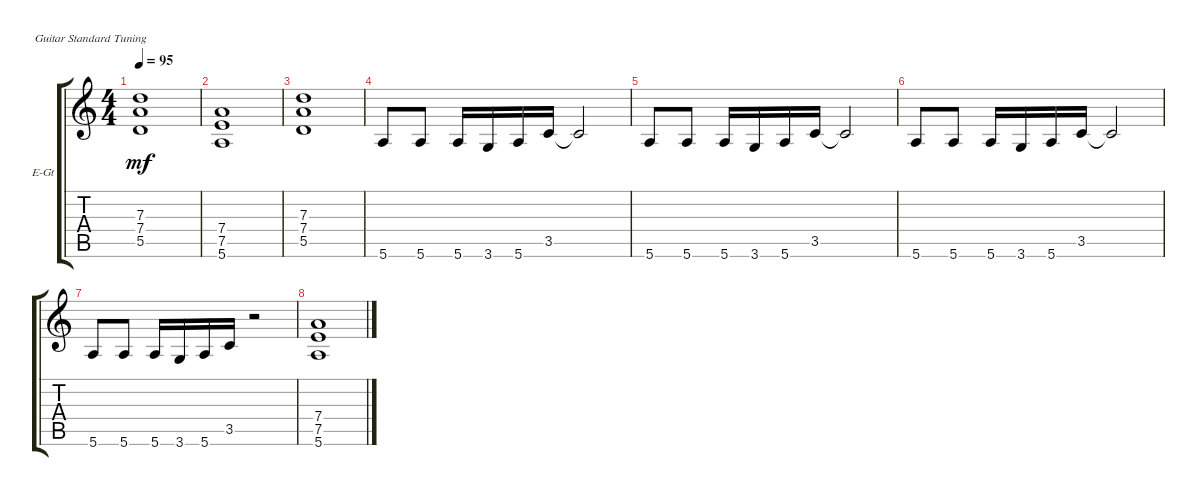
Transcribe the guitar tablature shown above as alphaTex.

\defaultSystemsLayout 4
\bracketExtendMode groupsimilarinstruments
\firstSystemTrackNameOrientation horizontal
\otherSystemsTrackNameOrientation horizontal
\track ("Electric Guitar" "E-Gt") {instrument distortionguitar}
\staff {score tabs}
\tuning (E4 B3 G3 D3 A2 E2)
\ts (4 4)
\tempo 95
\clef g2
\scale
0.333333
\ks c
(5.5 7.4 7.3).1{dy mf} |
\scale
0.333333 (5.6 7.5 7.4).1 |
\scale
0.333333 (5.5 7.4 7.3).1 |
\scale
0.333333 5.6.8 5.6.8 5.6.16 3.6.16 5.6.16 3.5.16 3.5{t}.2 |
\scale
0.333333 5.6.8 5.6.8 5.6.16 3.6.16 5.6.16 3.5.16 3.5{t}.2 |
\scale
0.333333 5.6.8 5.6.8 5.6.16 3.6.16 5.6.16 3.5.16 3.5{t}.2 |
\scale
0.333333 5.6.8 5.6.8 5.6.16 3.6.16 5.6.16 3.5.16 r.2 |
(5.6 7.5 7.4).1
